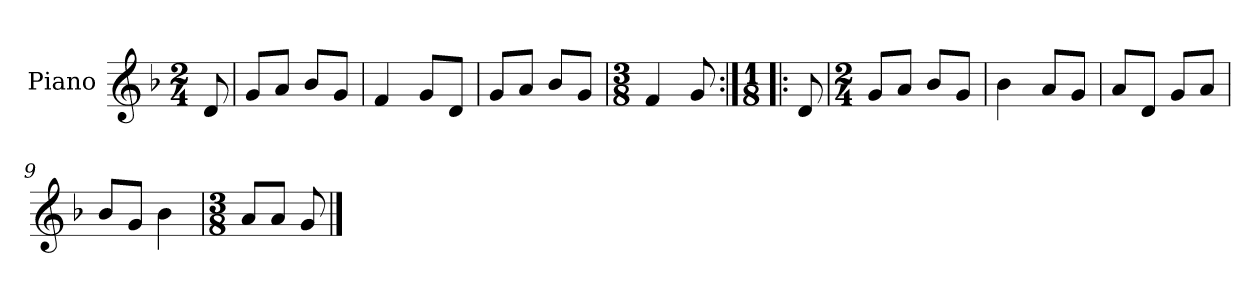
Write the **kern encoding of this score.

**kern
*part1
*staff1
*I"Piano
*I'Pno.
*clefG2
*k[b-]
*M2/4
=
8d/
=1
8g/L
8a/J
8b-/L
8g/J
=2
4f/
8g/L
8d/J
=3
8g/L
8a/J
8b-/L
8g/J
=4
*M3/8
4f/
8g/
=5:|!|:
*M1/8
8d/
=6
*M2/4
8g/L
8a/J
8b-/L
8g/J
=7
4b-\
8a/L
8g/J
=8
8a/L
8d/J
8g/L
8a/J
=9
8b-/L
8g/J
4b-\
!!LO:LB:g=z
=10
*M3/8
8a/L
8a/J
8g/
==
*-
